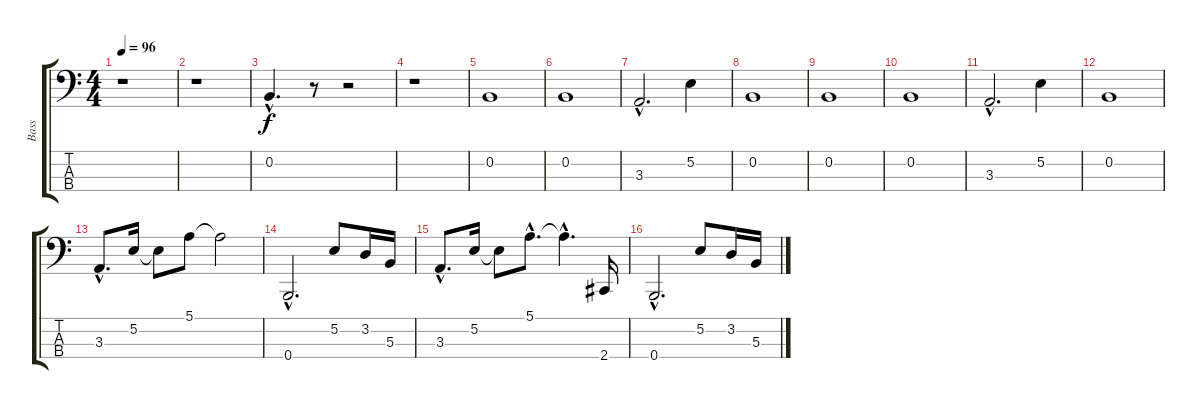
\track ("Bass" "Bass") {instrument electricbasspick}
\staff {score tabs}
\tuning (E2 B1 Gb1 B0) {hide}
\ts (4 4)
\tempo 96
\clef f4
\ks c
r.1{dy f instrument electricbasspick} |
r.1 |
0.2{hac}.4{d} r.8 r.2 |
r.1 |
0.2.1 |
0.2.1 |
3.3{hac}.2{d} 5.2.4 |
0.2.1 |
0.2.1 |
0.2.1 |
3.3{hac}.2{d} 5.2.4 |
0.2.1 |
3.3{hac}.8{d} 5.2.16 5.2{t}.8 5.1.8 5.1{t}.2 |
0.4{hac}.2{d} 5.2.8 3.2.16 5.3.16 |
3.3{hac}.8{d} 5.2.16 5.2{t}.8 5.1{hac}.8{d} 5.1{hac t}.4{d} 2.4.16 |
0.4{hac}.2{d} 5.2.8 3.2.16 5.3.16
